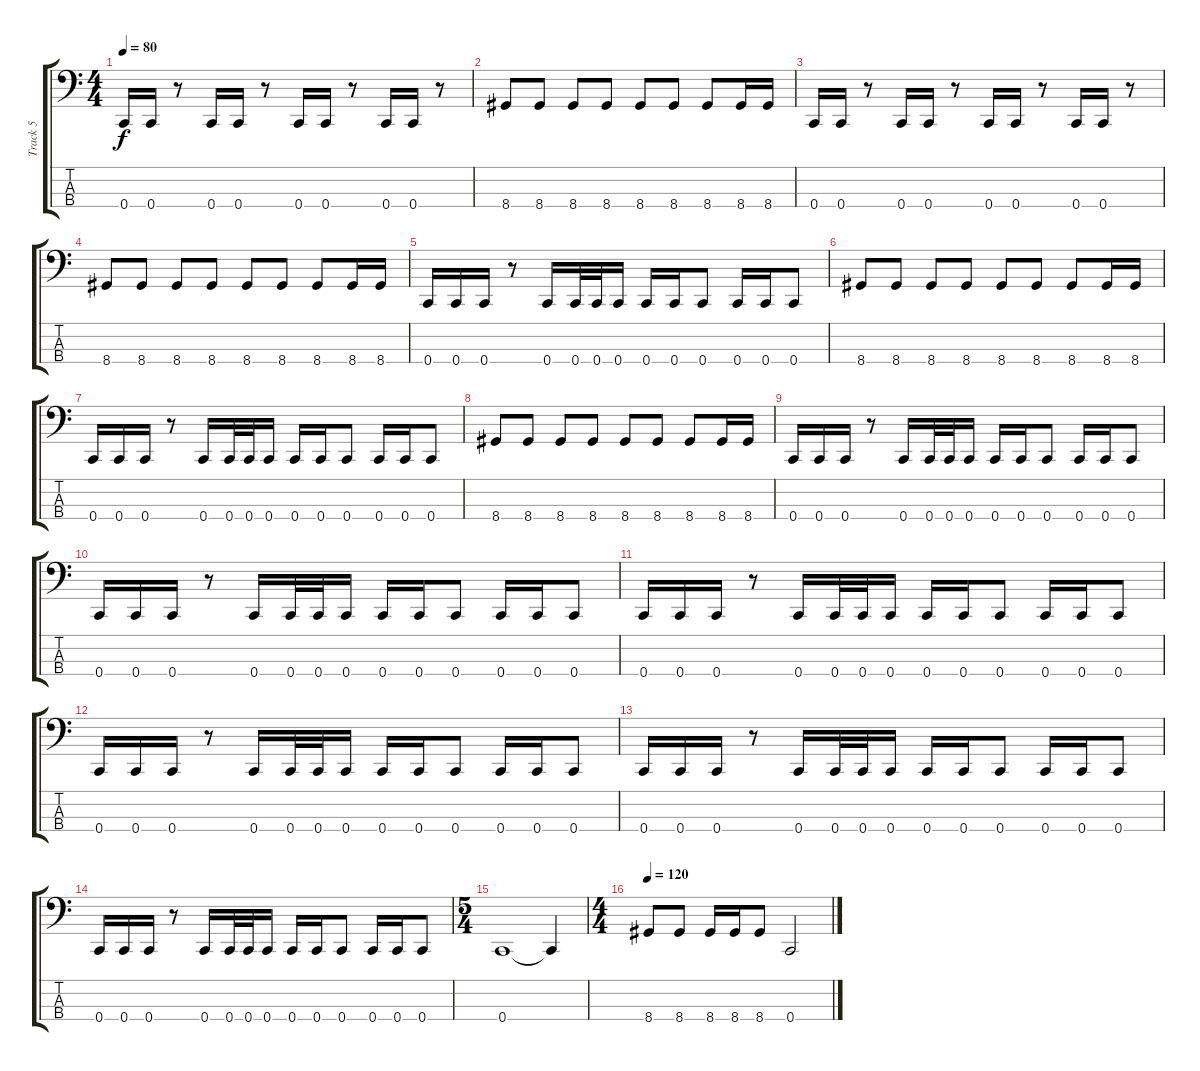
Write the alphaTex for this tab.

\track ("Track 5" "Track 5") {instrument electricbasspick}
\staff {score tabs}
\tuning (F2 C2 G1 C1) {hide}
\ts (4 4)
\tempo 80
\clef f4
\ks c
0.4.16{dy f} 0.4.16 r.8 0.4.16 0.4.16 r.8 0.4.16 0.4.16 r.8 0.4.16 0.4.16 r.8 |
8.4.8 8.4.8 8.4.8 8.4.8 8.4.8 8.4.8 8.4.8 8.4.16 8.4.16 |
0.4.16 0.4.16 r.8 0.4.16 0.4.16 r.8 0.4.16 0.4.16 r.8 0.4.16 0.4.16 r.8 |
8.4.8 8.4.8 8.4.8 8.4.8 8.4.8 8.4.8 8.4.8 8.4.16 8.4.16 |
0.4.16 0.4.16 0.4.16 r.8 0.4.16 0.4.32 0.4.32 0.4.16 0.4.16 0.4.16 0.4.8 0.4.16 0.4.16 0.4.8 |
8.4.8 8.4.8 8.4.8 8.4.8 8.4.8 8.4.8 8.4.8 8.4.16 8.4.16 |
0.4.16 0.4.16 0.4.16 r.8 0.4.16 0.4.32 0.4.32 0.4.16 0.4.16 0.4.16 0.4.8 0.4.16 0.4.16 0.4.8 |
8.4.8 8.4.8 8.4.8 8.4.8 8.4.8 8.4.8 8.4.8 8.4.16 8.4.16 |
0.4.16 0.4.16 0.4.16 r.8 0.4.16 0.4.32 0.4.32 0.4.16 0.4.16 0.4.16 0.4.8 0.4.16 0.4.16 0.4.8 |
0.4.16 0.4.16 0.4.16 r.8 0.4.16 0.4.32 0.4.32 0.4.16 0.4.16 0.4.16 0.4.8 0.4.16 0.4.16 0.4.8 |
0.4.16 0.4.16 0.4.16 r.8 0.4.16 0.4.32 0.4.32 0.4.16 0.4.16 0.4.16 0.4.8 0.4.16 0.4.16 0.4.8 |
0.4.16 0.4.16 0.4.16 r.8 0.4.16 0.4.32 0.4.32 0.4.16 0.4.16 0.4.16 0.4.8 0.4.16 0.4.16 0.4.8 |
0.4.16 0.4.16 0.4.16 r.8 0.4.16 0.4.32 0.4.32 0.4.16 0.4.16 0.4.16 0.4.8 0.4.16 0.4.16 0.4.8 |
0.4.16 0.4.16 0.4.16 r.8 0.4.16 0.4.32 0.4.32 0.4.16 0.4.16 0.4.16 0.4.8 0.4.16 0.4.16 0.4.8 |
\ts (5 4)
0.4.1 0.4{t}.4 |
\ts (4 4)
\tempo 120
8.4.8 8.4.8 8.4.16 8.4.16 8.4.8 0.4.2
